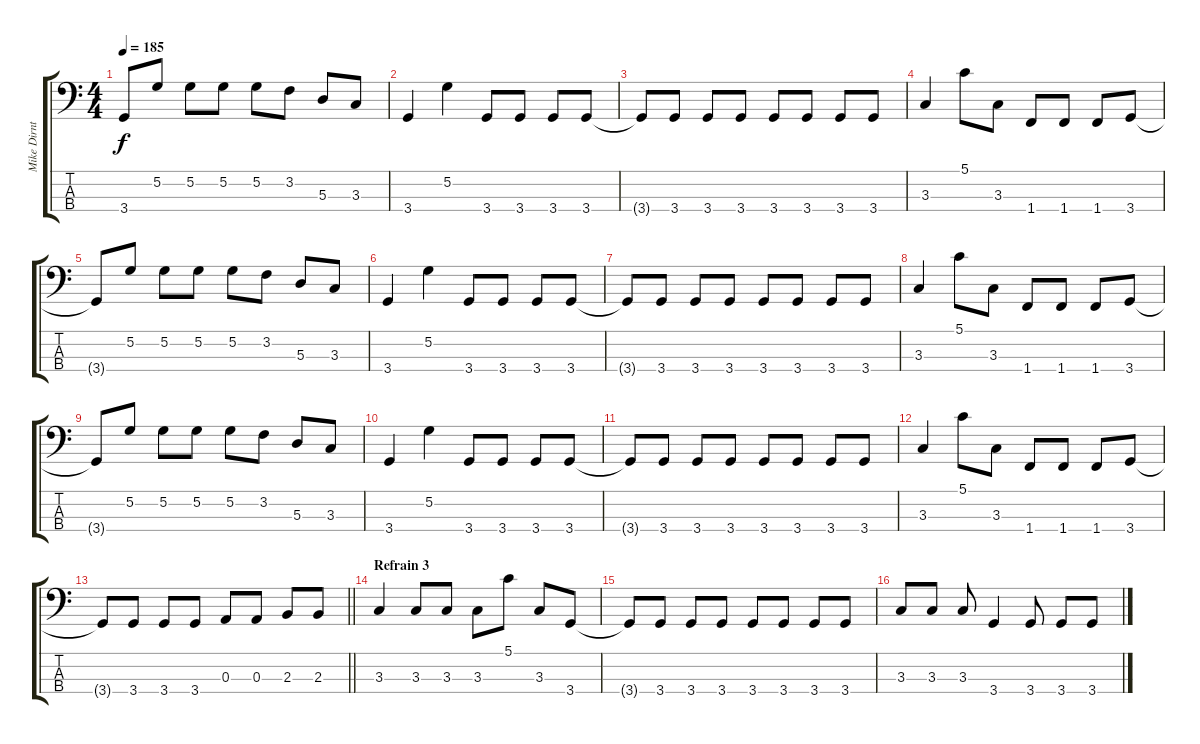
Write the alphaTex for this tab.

\track ("Mike Dirnt" "Mike Dirnt") {instrument electricbasspick}
\staff {score tabs}
\tuning (G2 D2 A1 E1) {hide}
\ts (4 4)
\tempo 185
\clef f4
\ks c
3.4{t}.8{dy f} 5.2.8 5.2.8 5.2.8 5.2.8 3.2.8 5.3.8 3.3.8 |
3.4.4 5.2.4 3.4.8 3.4.8 3.4.8 3.4.8 |
3.4{t}.8 3.4.8 3.4.8 3.4.8 3.4.8 3.4.8 3.4.8 3.4.8 |
3.3.4 5.1.8 3.3.8 1.4.8 1.4.8 1.4.8 3.4.8 |
3.4{t}.8 5.2.8 5.2.8 5.2.8 5.2.8 3.2.8 5.3.8 3.3.8 |
3.4.4 5.2.4 3.4.8 3.4.8 3.4.8 3.4.8 |
3.4{t}.8 3.4.8 3.4.8 3.4.8 3.4.8 3.4.8 3.4.8 3.4.8 |
3.3.4 5.1.8 3.3.8 1.4.8 1.4.8 1.4.8 3.4.8 |
3.4{t}.8 5.2.8 5.2.8 5.2.8 5.2.8 3.2.8 5.3.8 3.3.8 |
3.4.4 5.2.4 3.4.8 3.4.8 3.4.8 3.4.8 |
3.4{t}.8 3.4.8 3.4.8 3.4.8 3.4.8 3.4.8 3.4.8 3.4.8 |
3.3.4 5.1.8 3.3.8 1.4.8 1.4.8 1.4.8 3.4.8 |
\barLineRight lightlight
3.4{t}.8 3.4.8 3.4.8 3.4.8 0.3.8 0.3.8 2.3.8 2.3.8 |
\section ("" "Refrain 3")
3.3.4 3.3.8 3.3.8 3.3.8 5.1.8 3.3.8 3.4.8 |
3.4{t}.8 3.4.8 3.4.8 3.4.8 3.4.8 3.4.8 3.4.8 3.4.8 |
3.3.8 3.3.8 3.3.8 3.4.4 3.4.8 3.4.8 3.4.8
